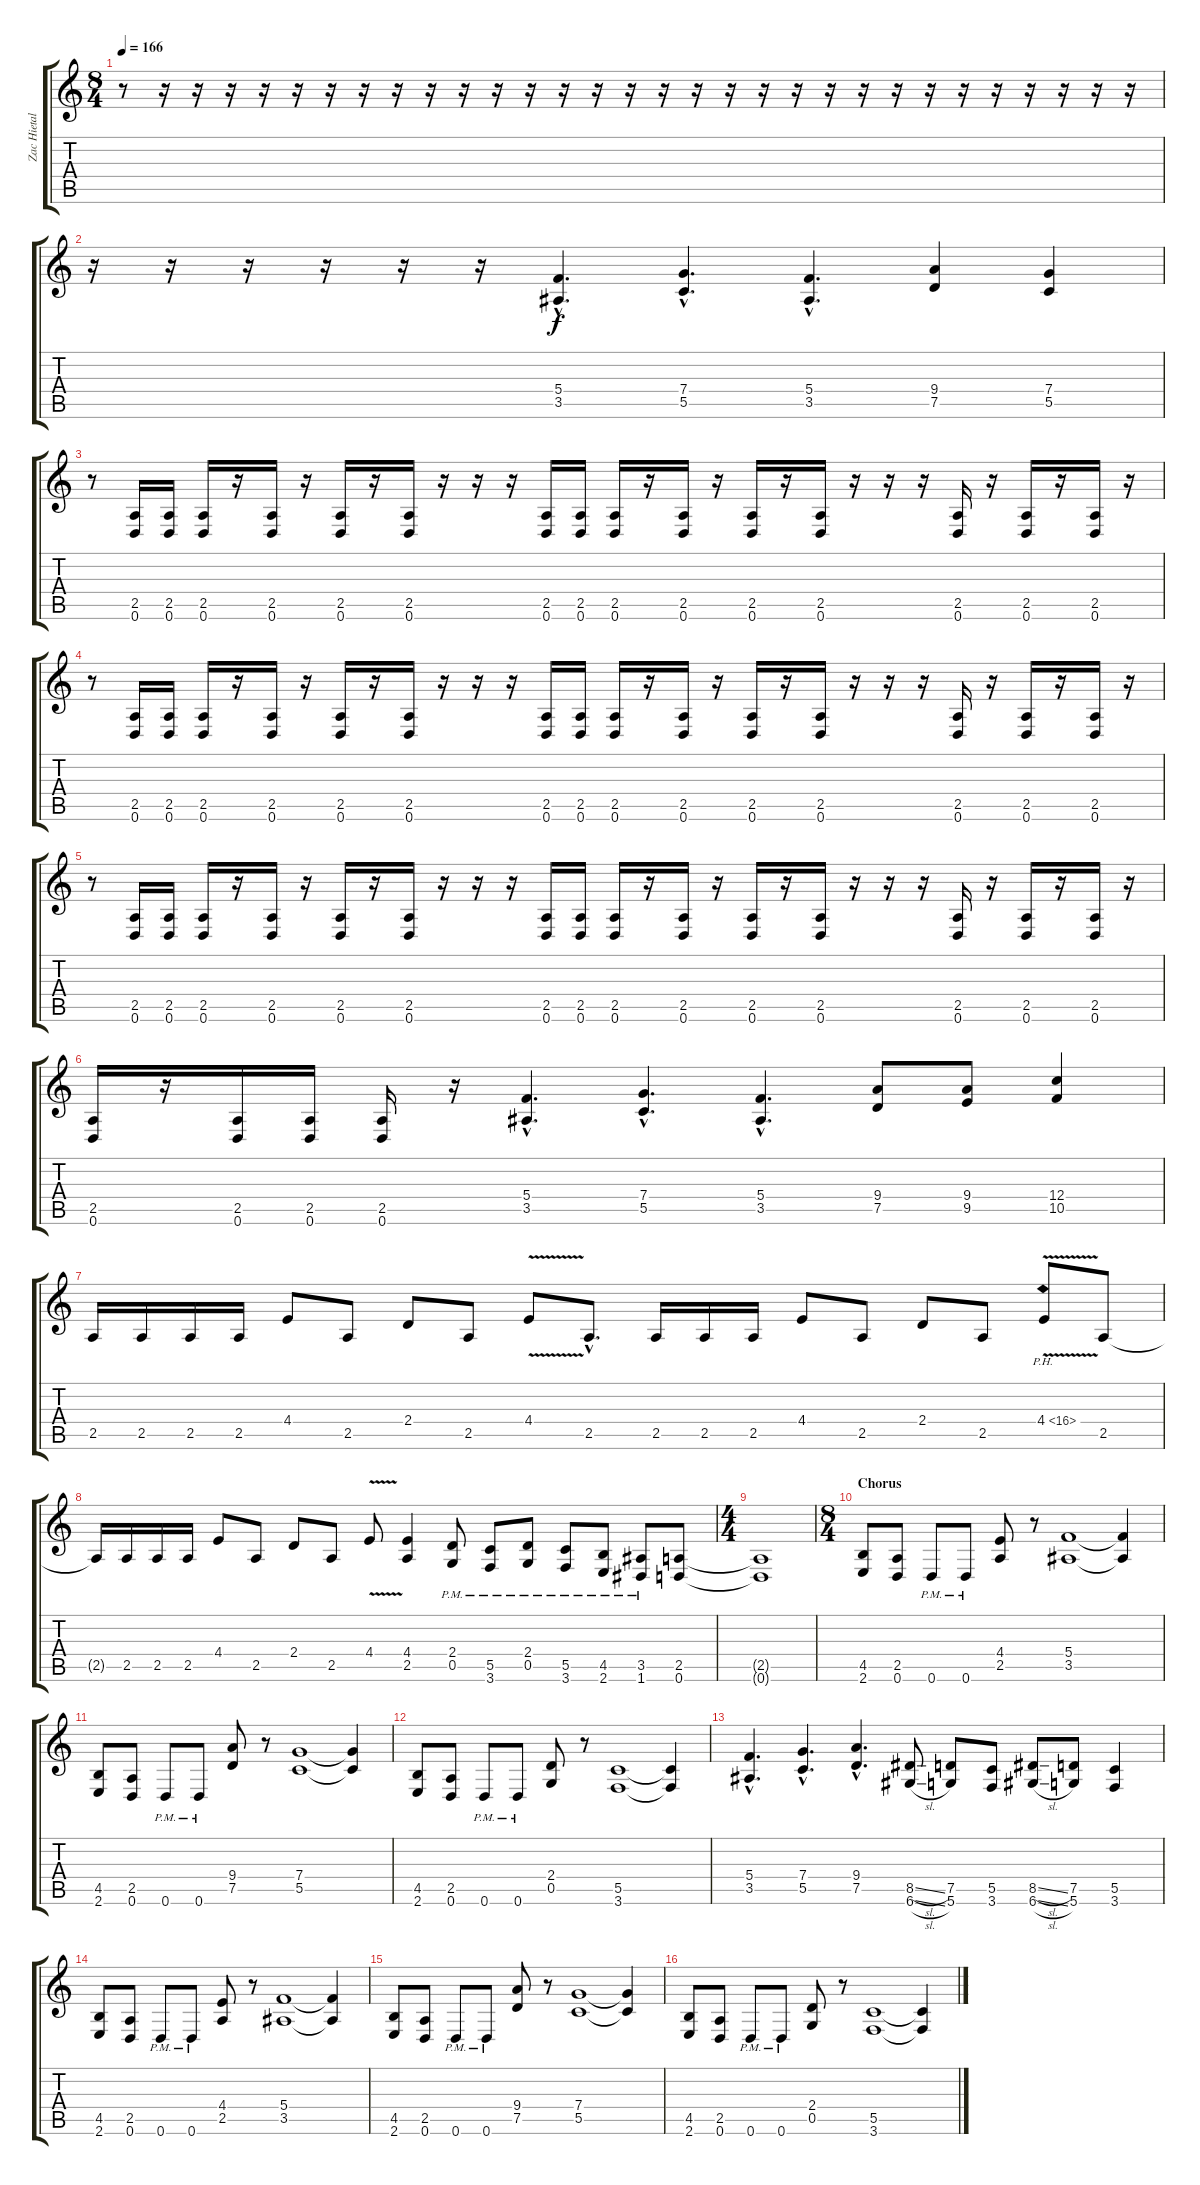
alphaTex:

\track ("Zac Hietala - Rhytm" "Zac Hietal") {instrument distortionguitar}
\staff {score tabs}
\tuning (D4 A3 F3 C3 G2 D2) {hide}
\ts (8 4)
\tempo 166
\clef g2
\ks c
r.8{dy f} r.16 r.16 r.16 r.16 r.16 r.16 r.16 r.16 r.16 r.16 r.16 r.16 r.16 r.16 r.16 r.16 r.16 r.16 r.16 r.16 r.16 r.16 r.16 r.16 r.16 r.16 r.16 r.16 r.16 r.16 |
r.16 r.16 r.16 r.16 r.16 r.16 (5.4{hac} 3.5{hac}).4{d} (7.4{hac} 5.5{hac}).4{d} (5.4{hac} 3.5{hac}).4{d} (9.4 7.5).4 (7.4 5.5).4 |
r.8 (2.5 0.6).16 (2.5 0.6).16 (2.5 0.6).16 r.16 (2.5 0.6).16 r.16 (2.5 0.6).16 r.16 (2.5 0.6).16 r.16 r.16 r.16 (2.5 0.6).16 (2.5 0.6).16 (2.5 0.6).16 r.16 (2.5 0.6).16 r.16 (2.5 0.6).16 r.16 (2.5 0.6).16 r.16 r.16 r.16 (2.5 0.6).16 r.16 (2.5 0.6).16 r.16 (2.5 0.6).16 r.16 |
r.8 (2.5 0.6).16 (2.5 0.6).16 (2.5 0.6).16 r.16 (2.5 0.6).16 r.16 (2.5 0.6).16 r.16 (2.5 0.6).16 r.16 r.16 r.16 (2.5 0.6).16 (2.5 0.6).16 (2.5 0.6).16 r.16 (2.5 0.6).16 r.16 (2.5 0.6).16 r.16 (2.5 0.6).16 r.16 r.16 r.16 (2.5 0.6).16 r.16 (2.5 0.6).16 r.16 (2.5 0.6).16 r.16 |
r.8 (2.5 0.6).16 (2.5 0.6).16 (2.5 0.6).16 r.16 (2.5 0.6).16 r.16 (2.5 0.6).16 r.16 (2.5 0.6).16 r.16 r.16 r.16 (2.5 0.6).16 (2.5 0.6).16 (2.5 0.6).16 r.16 (2.5 0.6).16 r.16 (2.5 0.6).16 r.16 (2.5 0.6).16 r.16 r.16 r.16 (2.5 0.6).16 r.16 (2.5 0.6).16 r.16 (2.5 0.6).16 r.16 |
(2.5 0.6).16 r.16 (2.5 0.6).16 (2.5 0.6).16 (2.5 0.6).16 r.16 (5.4{hac} 3.5{hac}).4{d} (7.4{hac} 5.5{hac}).4{d} (5.4{hac} 3.5{hac}).4{d} (9.4 7.5).8 (9.4 9.5).8 (12.4 10.5).4 |
2.5.16 2.5.16 2.5.16 2.5.16 4.4.8 2.5.8 2.4.8 2.5.8 4.4{v}.8 2.5{hac}.8{d} 2.5.16 2.5.16 2.5.16 4.4.8 2.5.8 2.4.8 2.5.8 4.4{ph 12 v}.8 2.5.8 |
2.5{t}.16 2.5.16 2.5.16 2.5.16 4.4.8 2.5.8 2.4.8 2.5.8 4.4{v}.8 (4.4 2.5).4 (2.4{pm} 0.5{pm}).8 (5.5 3.6{pm}).8 (2.4{pm} 0.5{pm}).8 (5.5{pm} 3.6{pm}).8 (4.5{pm} 2.6{pm}).8 (3.5{pm} 1.6{pm}).8 (2.5 0.6).8 |
\ts (4 4)
(2.5{t} 0.6{t}).1 |
\ts (8 4)
\section ("" "Chorus")
(4.5 2.6).8 (2.5 0.6).8 0.6{pm}.8 0.6{pm}.8 (4.4 2.5).8 r.8 (5.4 3.5).1 (5.4{t} 3.5{t}).4 |
(4.5 2.6).8 (2.5 0.6).8 0.6{pm}.8 0.6{pm}.8 (9.4 7.5).8 r.8 (7.4 5.5).1 (7.4{t} 5.5{t}).4 |
(4.5 2.6).8 (2.5 0.6).8 0.6{pm}.8 0.6{pm}.8 (2.4 0.5).8 r.8 (5.5 3.6).1 (5.5{t} 3.6{t}).4 |
(5.4{hac} 3.5{hac}).4{d} (7.4{hac} 5.5{hac}).4{d} (9.4{hac} 7.5{hac}).4{d} (8.5{sl} 6.6{sl}).8 (7.5 5.6).8 (5.5 3.6).8 (8.5{sl} 6.6{sl}).8 (7.5 5.6).8 (5.5 3.6).4 |
(4.5 2.6).8 (2.5 0.6).8 0.6{pm}.8 0.6{pm}.8 (4.4 2.5).8 r.8 (5.4 3.5).1 (5.4{t} 3.5{t}).4 |
(4.5 2.6).8 (2.5 0.6).8 0.6{pm}.8 0.6{pm}.8 (9.4 7.5).8 r.8 (7.4 5.5).1 (7.4{t} 5.5{t}).4 |
(4.5 2.6).8 (2.5 0.6).8 0.6{pm}.8 0.6{pm}.8 (2.4 0.5).8 r.8 (5.5 3.6).1 (5.5{t} 3.6{t}).4
